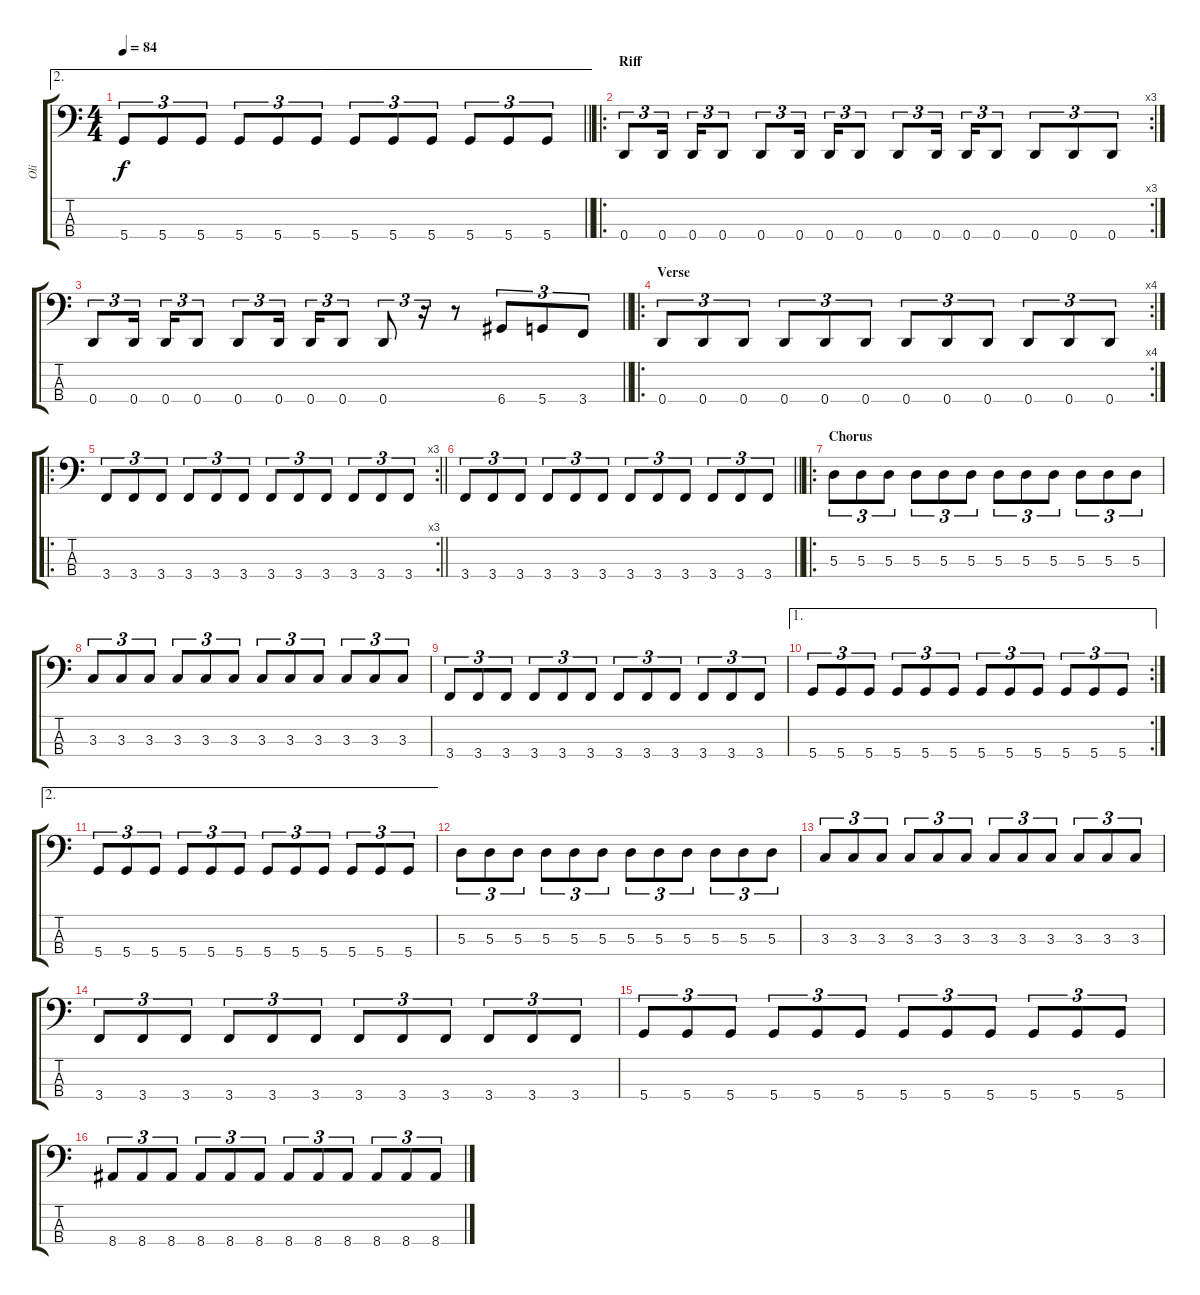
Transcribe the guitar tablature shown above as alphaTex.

\track ("Oli" "Oli") {instrument electricbassfinger}
\staff {score tabs}
\tuning (G2 D2 A1 D1) {hide}
\ae 2
\ts (4 4)
\tempo 84
\clef f4
\barLineRight lightlight
\ks c
5.4.8{tu (3 2) dy f} 5.4.8{tu (3 2)} 5.4.8{tu (3 2)} 5.4.8{tu (3 2)} 5.4.8{tu (3 2)} 5.4.8{tu (3 2)} 5.4.8{tu (3 2)} 5.4.8{tu (3 2)} 5.4.8{tu (3 2)} 5.4.8{tu (3 2)} 5.4.8{tu (3 2)} 5.4.8{tu (3 2)} |
\ro
\rc 3
\section ("" "Riff")
0.4.8{tu (3 2)} 0.4.16{tu (3 2) beam splitsecondary} 0.4.16{tu (3 2)} 0.4.8{tu (3 2)} 0.4.8{tu (3 2)} 0.4.16{tu (3 2) beam splitsecondary} 0.4.16{tu (3 2)} 0.4.8{tu (3 2)} 0.4.8{tu (3 2)} 0.4.16{tu (3 2) beam splitsecondary} 0.4.16{tu (3 2)} 0.4.8{tu (3 2)} 0.4.8{tu (3 2)} 0.4.8{tu (3 2)} 0.4.8{tu (3 2)} |
\barLineRight lightlight
0.4.8{tu (3 2)} 0.4.16{tu (3 2) beam splitsecondary} 0.4.16{tu (3 2)} 0.4.8{tu (3 2)} 0.4.8{tu (3 2)} 0.4.16{tu (3 2) beam splitsecondary} 0.4.16{tu (3 2)} 0.4.8{tu (3 2)} 0.4.8{tu (3 2)} r.16{tu (3 2)} r.8 6.4.8{tu (3 2)} 5.4.8{tu (3 2)} 3.4.8{tu (3 2)} |
\ro
\rc 4
\section ("" "Verse")
0.4.8{tu (3 2)} 0.4.8{tu (3 2)} 0.4.8{tu (3 2)} 0.4.8{tu (3 2)} 0.4.8{tu (3 2)} 0.4.8{tu (3 2)} 0.4.8{tu (3 2)} 0.4.8{tu (3 2)} 0.4.8{tu (3 2)} 0.4.8{tu (3 2)} 0.4.8{tu (3 2)} 0.4.8{tu (3 2)} |
\ro
\rc 3
\barLineRight lightlight
3.4.8{tu (3 2)} 3.4.8{tu (3 2)} 3.4.8{tu (3 2)} 3.4.8{tu (3 2)} 3.4.8{tu (3 2)} 3.4.8{tu (3 2)} 3.4.8{tu (3 2)} 3.4.8{tu (3 2)} 3.4.8{tu (3 2)} 3.4.8{tu (3 2)} 3.4.8{tu (3 2)} 3.4.8{tu (3 2)} |
\barLineRight lightlight
3.4.8{tu (3 2)} 3.4.8{tu (3 2)} 3.4.8{tu (3 2)} 3.4.8{tu (3 2)} 3.4.8{tu (3 2)} 3.4.8{tu (3 2)} 3.4.8{tu (3 2)} 3.4.8{tu (3 2)} 3.4.8{tu (3 2)} 3.4.8{tu (3 2)} 3.4.8{tu (3 2)} 3.4.8{tu (3 2)} |
\ro
\section ("" "Chorus")
5.3.8{tu (3 2)} 5.3.8{tu (3 2)} 5.3.8{tu (3 2)} 5.3.8{tu (3 2)} 5.3.8{tu (3 2)} 5.3.8{tu (3 2)} 5.3.8{tu (3 2)} 5.3.8{tu (3 2)} 5.3.8{tu (3 2)} 5.3.8{tu (3 2)} 5.3.8{tu (3 2)} 5.3.8{tu (3 2)} |
3.3.8{tu (3 2)} 3.3.8{tu (3 2)} 3.3.8{tu (3 2)} 3.3.8{tu (3 2)} 3.3.8{tu (3 2)} 3.3.8{tu (3 2)} 3.3.8{tu (3 2)} 3.3.8{tu (3 2)} 3.3.8{tu (3 2)} 3.3.8{tu (3 2)} 3.3.8{tu (3 2)} 3.3.8{tu (3 2)} |
3.4.8{tu (3 2)} 3.4.8{tu (3 2)} 3.4.8{tu (3 2)} 3.4.8{tu (3 2)} 3.4.8{tu (3 2)} 3.4.8{tu (3 2)} 3.4.8{tu (3 2)} 3.4.8{tu (3 2)} 3.4.8{tu (3 2)} 3.4.8{tu (3 2)} 3.4.8{tu (3 2)} 3.4.8{tu (3 2)} |
\ae 1
\rc 2
5.4.8{tu (3 2)} 5.4.8{tu (3 2)} 5.4.8{tu (3 2)} 5.4.8{tu (3 2)} 5.4.8{tu (3 2)} 5.4.8{tu (3 2)} 5.4.8{tu (3 2)} 5.4.8{tu (3 2)} 5.4.8{tu (3 2)} 5.4.8{tu (3 2)} 5.4.8{tu (3 2)} 5.4.8{tu (3 2)} |
\ae 2
5.4.8{tu (3 2)} 5.4.8{tu (3 2)} 5.4.8{tu (3 2)} 5.4.8{tu (3 2)} 5.4.8{tu (3 2)} 5.4.8{tu (3 2)} 5.4.8{tu (3 2)} 5.4.8{tu (3 2)} 5.4.8{tu (3 2)} 5.4.8{tu (3 2)} 5.4.8{tu (3 2)} 5.4.8{tu (3 2)} |
5.3.8{tu (3 2)} 5.3.8{tu (3 2)} 5.3.8{tu (3 2)} 5.3.8{tu (3 2)} 5.3.8{tu (3 2)} 5.3.8{tu (3 2)} 5.3.8{tu (3 2)} 5.3.8{tu (3 2)} 5.3.8{tu (3 2)} 5.3.8{tu (3 2)} 5.3.8{tu (3 2)} 5.3.8{tu (3 2)} |
3.3.8{tu (3 2)} 3.3.8{tu (3 2)} 3.3.8{tu (3 2)} 3.3.8{tu (3 2)} 3.3.8{tu (3 2)} 3.3.8{tu (3 2)} 3.3.8{tu (3 2)} 3.3.8{tu (3 2)} 3.3.8{tu (3 2)} 3.3.8{tu (3 2)} 3.3.8{tu (3 2)} 3.3.8{tu (3 2)} |
3.4.8{tu (3 2)} 3.4.8{tu (3 2)} 3.4.8{tu (3 2)} 3.4.8{tu (3 2)} 3.4.8{tu (3 2)} 3.4.8{tu (3 2)} 3.4.8{tu (3 2)} 3.4.8{tu (3 2)} 3.4.8{tu (3 2)} 3.4.8{tu (3 2)} 3.4.8{tu (3 2)} 3.4.8{tu (3 2)} |
5.4.8{tu (3 2)} 5.4.8{tu (3 2)} 5.4.8{tu (3 2)} 5.4.8{tu (3 2)} 5.4.8{tu (3 2)} 5.4.8{tu (3 2)} 5.4.8{tu (3 2)} 5.4.8{tu (3 2)} 5.4.8{tu (3 2)} 5.4.8{tu (3 2)} 5.4.8{tu (3 2)} 5.4.8{tu (3 2)} |
8.4.8{tu (3 2)} 8.4.8{tu (3 2)} 8.4.8{tu (3 2)} 8.4.8{tu (3 2)} 8.4.8{tu (3 2)} 8.4.8{tu (3 2)} 8.4.8{tu (3 2)} 8.4.8{tu (3 2)} 8.4.8{tu (3 2)} 8.4.8{tu (3 2)} 8.4.8{tu (3 2)} 8.4.8{tu (3 2)}
